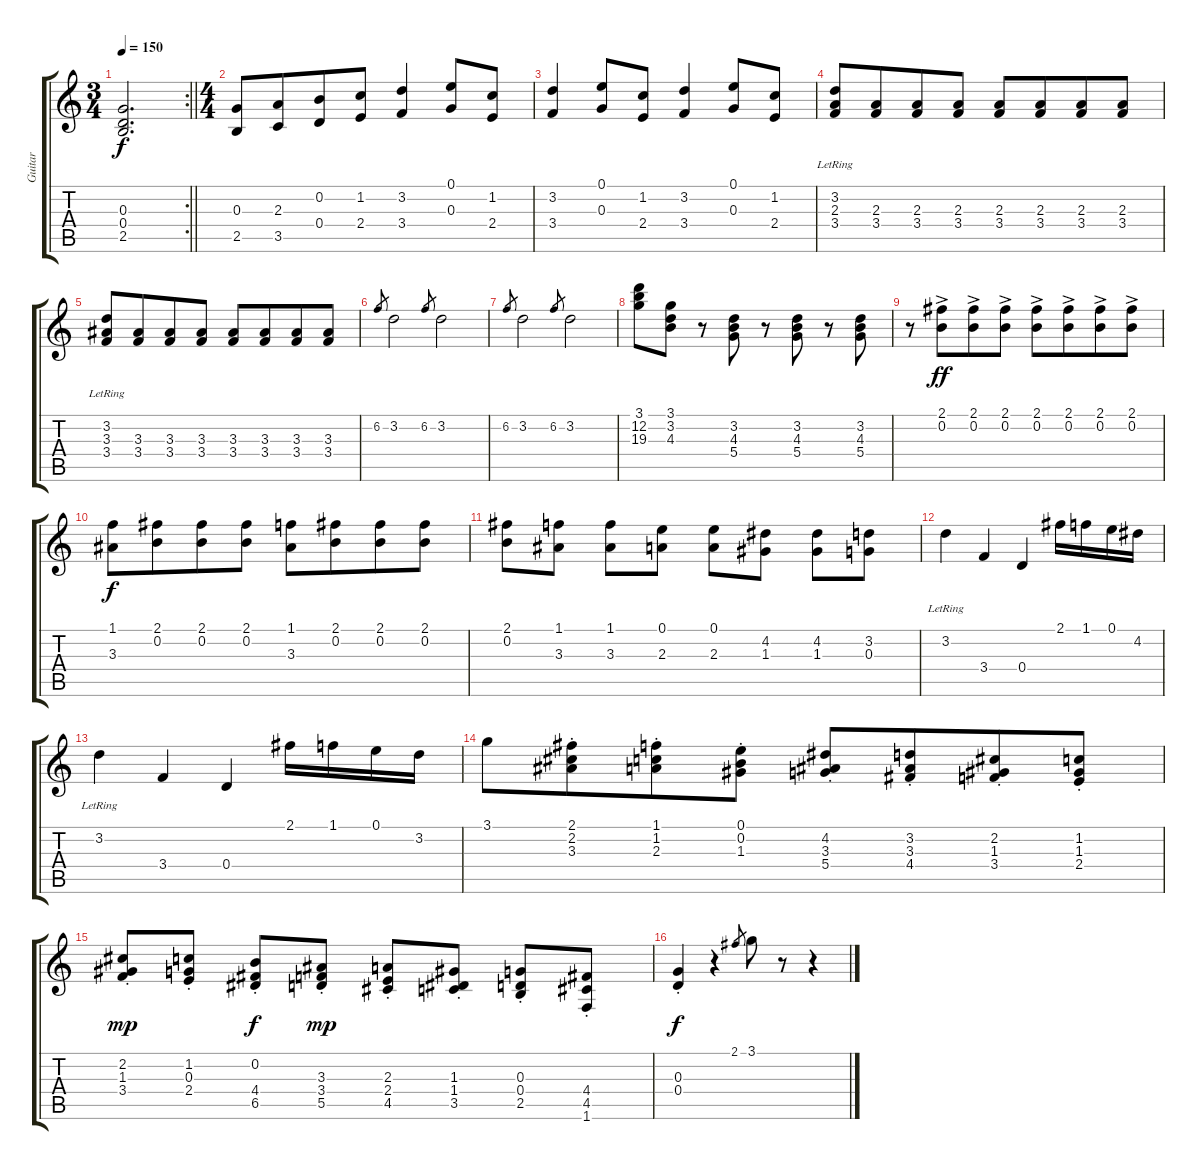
\track ("Guitar " "Guitar ") {instrument electricguitarjazz}
\staff {score tabs}
\tuning (E4 B3 G3 D3 A2 E2) {hide}
\rc 2
\ts (3 4)
\tempo 150
\clef g2
\barLineRight lightlight
\ks c
(0.3 0.4 2.5).2{d dy f} |
\ts (4 4)
(0.3 2.5).8 (2.3 3.5).8{beam merge} (0.2 0.4).8 (1.2 2.4).8 (3.2 3.4).4 (0.1 0.3).8 (1.2 2.4).8 |
(3.2 3.4).4 (0.1 0.3).8 (1.2 2.4).8 (3.2 3.4).4 (0.1 0.3).8 (1.2 2.4).8 |
(3.2{lr} 2.3 3.4).8 (2.3 3.4).8{beam merge} (2.3 3.4).8 (2.3 3.4).8 (2.3 3.4).8 (2.3 3.4).8{beam merge} (2.3 3.4).8 (2.3 3.4).8 |
(3.2{lr} 3.3 3.4).8 (3.3 3.4).8{beam merge} (3.3 3.4).8 (3.3 3.4).8 (3.3 3.4).8 (3.3 3.4).8{beam merge} (3.3 3.4).8 (3.3 3.4).8 |
6.2.8{gr} 3.2.2 6.2.8{gr} 3.2.2 |
6.2.8{gr} 3.2.2 6.2.8{gr} 3.2.2 |
(3.1 12.2 19.3).8 (3.1 3.2 4.3).8 r.8 (3.2 4.3 5.4).8 r.8 (3.2 4.3 5.4).8 r.8 (3.2 4.3 5.4).8 |
r.8 (2.1{ac} 0.2).8{dy ff beam merge} (2.1{ac} 0.2).8 (2.1{ac} 0.2).8 (2.1{ac} 0.2).8 (2.1{ac} 0.2).8{beam merge} (2.1{ac} 0.2).8 (2.1{ac} 0.2).8 |
(1.1 3.3).8{dy f} (2.1 0.2).8{beam merge} (2.1 0.2).8 (2.1 0.2).8 (1.1 3.3).8 (2.1 0.2).8{beam merge} (2.1 0.2).8 (2.1 0.2).8 |
(2.1 0.2).8 (1.1 3.3).8 (1.1 3.3).8 (0.1 2.3).8 (0.1 2.3).8 (4.2 1.3).8 (4.2 1.3).8 (3.2 0.3).8 |
3.2{lr}.4 3.4.4 0.4.4 2.1.16 1.1.16 0.1.16 4.2.16 |
3.2{lr}.4 3.4.4 0.4.4 2.1.16 1.1.16 0.1.16 3.2.16 |
3.1.8 (2.1{st} 2.2{st} 3.3{st}).8{beam merge} (1.1{st} 1.2{st} 2.3{st}).8 (0.1{st} 0.2{st} 1.3{st}).8 (4.2{st} 3.3{st} 5.4{st}).8 (3.2{st} 3.3{st} 4.4{st}).8{beam merge} (2.2{st} 1.3{st} 3.4{st}).8 (1.2{st} 1.3{st} 2.4{st}).8 |
(2.2{st} 1.3{st} 3.4{st}).8{dy mp} (1.2{st} 0.3{st} 2.4{st}).8 (0.2{st} 4.4{st} 6.5{st}).8{dy f} (3.3{st} 3.4{st} 5.5{st}).8{dy mp} (2.3{st} 2.4{st} 4.5{st}).8 (1.3{st} 1.4{st} 3.5{st}).8 (0.3{st} 0.4{st} 2.5{st}).8 (4.4{st} 4.5{st} 1.6{st}).8 |
(0.3{st} 0.4{st}).4{dy f} r.4 2.1.8{gr} 3.1.8 r.8 r.4
